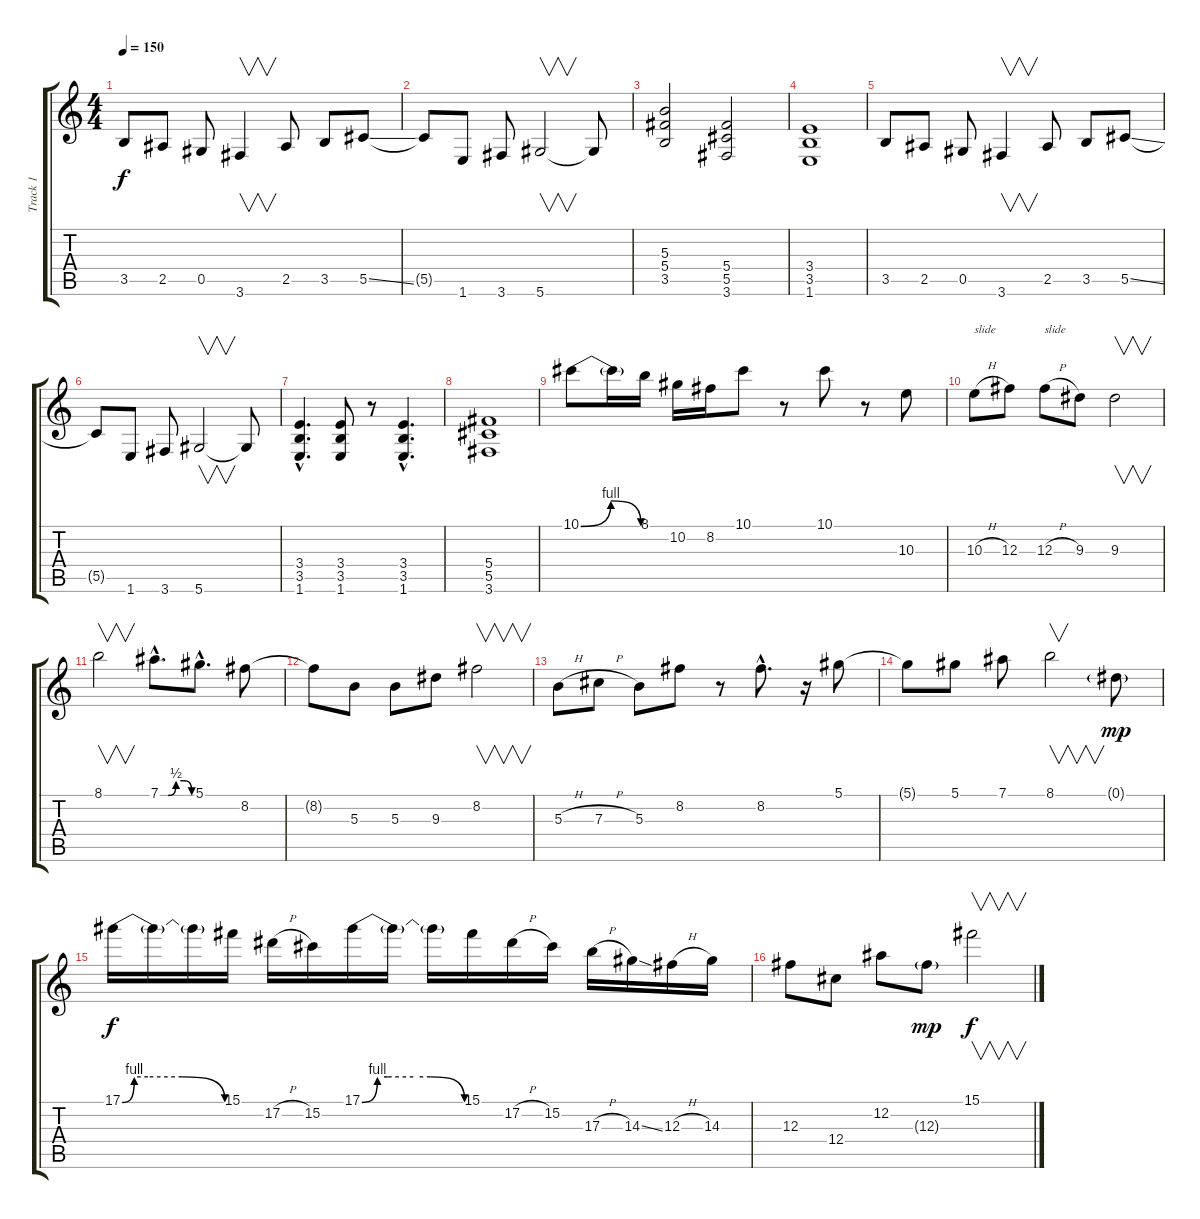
\track ("Track 1" "Track 1") {instrument distortionguitar}
\staff {score tabs}
\tuning (Eb4 Bb3 Gb3 Db3 Ab2 Eb2) {hide}
\ts (4 4)
\tempo 150
\clef g2
\ks c
3.5.8{dy f instrument distortionguitar} 2.5.8 0.5.8 3.6.4{v} 2.5.8 3.5.8 5.5{ss}.8 |
5.5{t}.8 1.6.8 3.6.8 5.6.2{v} 5.6{t}.8 |
(5.3 5.4 3.5).2 (5.4 5.5 3.6).2 |
(3.4 3.5 1.6).1 |
3.5.8 2.5.8 0.5.8 3.6.4{v} 2.5.8 3.5.8 5.5{ss}.8 |
5.5{t}.8 1.6.8 3.6.8 5.6.2{v} 5.6{t}.8 |
(3.4{hac} 3.5{hac} 1.6{hac}).4{d} (3.4 3.5 1.6).8 r.8 (3.4{hac} 3.5{hac} 1.6{hac}).4{d} |
(5.4 5.5 3.6).1 |
10.1{be (bendrelease 0 0 15 4 30 4 60 0)}.8{volume 15 balance 8 instrument overdrivenguitar} 10.1{t}.16 8.1.16 10.2.16 8.2.16 10.1.8 r.8 10.1.8 r.8 10.3.8 |
10.3{h}.8{txt "slide"} 12.3.8 12.3{h}.8{txt "slide"} 9.3.8 9.3.2{v} |
8.1.2{v} 7.1{be (custom 0 0 15 0 30 2 45 2 60 0) hac}.8{d} 5.1{hac}.8{d} 8.2.8 |
8.2{t}.8 5.3.8 5.3.8 9.3.8 8.2.2{v} |
5.3{h}.8 7.3{h}.8 5.3.8 8.2.8 r.8 8.2{hac}.8{d} r.16 5.1.8 |
5.1{t}.8 5.1.8 7.1.8 8.1.2{v} 0.1{g}.8{dy mp} |
17.1{be (custom 0 0 7 4 15 4 35 4 60 0)}.16{dy f} 17.1{t}.16 17.1{t}.16 15.1.16 17.2{h}.16 15.2.16 17.1{be (custom 0 0 9 4 15 4 30 4 40 4 60 0)}.16 17.1{t}.16 17.1{t}.16 15.1.16 17.2{h}.16 15.2.16 17.3{h}.16 14.3{ss}.16 12.3{h}.16 14.3.16 |
12.3.8 12.4.8 12.2.8 12.3{g}.8{dy mp} 15.1.2{v dy f}
